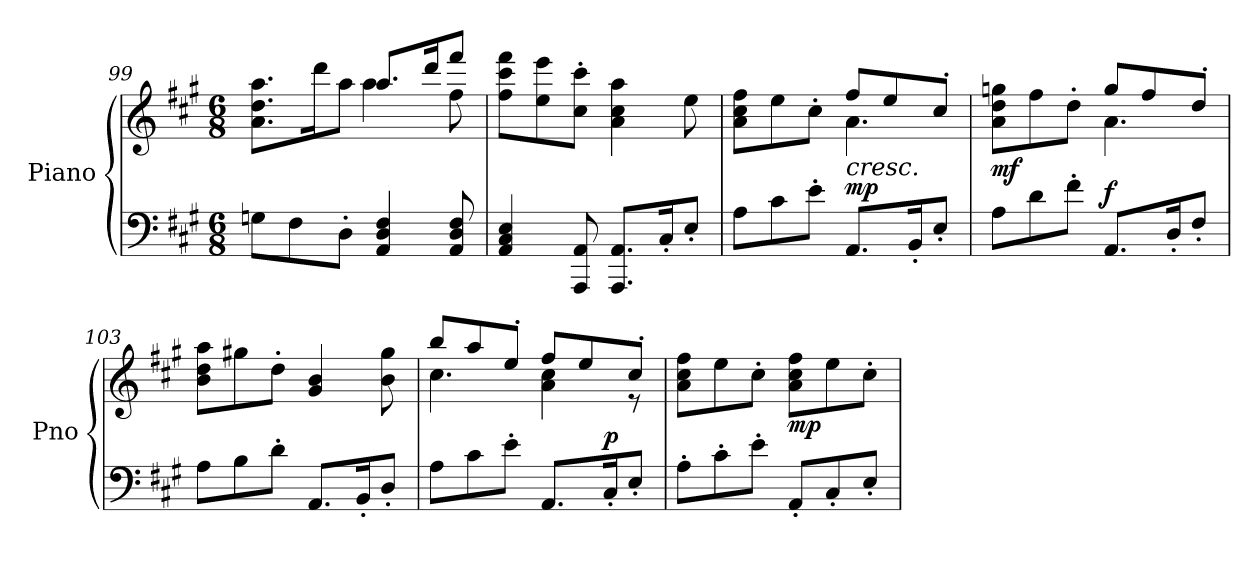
**kern	**kern	**dynam
*part1	*part1	*part1
*staff2	*staff1	*staff1/2
*I"Piano	*	*
*I'Pno	*	*
*clefF4	*clefG2	*
*k[f#c#g#]	*k[f#c#g#]	*
*M6/8	*M6/8	*
=99	=99	=99
*	*^	*
8Gn\L	8.a\ 8.dd\ 8.aa\L	4.ryy	.
8F#\	.	.	.
.	16ddd\K	.	.
8D'\J	8aa\J	.	.
4AA/ 4D/ 4F#/	8.aa/L	4aa\	.
.	16ddd/K	.	.
8AA/ 8D/ 8F#/	8fff#/J	8ff#\	.
*	*v	*v	*
=100	=100	=100
4AA/ 4C#/ 4E/	8ff#\ 8ccc#\ 8fff#\L	.
.	8ee\ 8eee\	.
8AAA/ 8AA/	8cc#\' 8ccc#\'J	.
8.AAA/ 8.AA/L	4a\ 4cc#\ 4aa\	.
16C#'/K	.	.
8E'/J	8ee\	.
=101	=101	=101
*	*^	*
8A\L	8a\ 8cc#\ 8ff#\L	4.ryy	.
8c#\	8ee\	.	.
8e'\J	8cc#'\J	.	.
!	!	!	!LO:HP:b
!	!	!	!LO:DY:n=1:a=2
8.AA/L	8ff#/L	4.a\	< mp
.	8ee/	.	.
16BB'/K	.	.	.
8E'/J	8cc#'/J	.	.
=102	=102	=102	=102
!	!	!	!LO:DY:b
8A\L	8a\ 8dd\ 8ggn\L	4.ryy	mf
8d\	8ff#\	.	.
8f#'\J	8dd'\J	.	.
!	!	!	!LO:DY:a=2
8.AA/L	8gg/L	4.a\	f
.	8ff#/	.	.
16D'/K	.	.	.
8F#'/J	8dd'/J	.	[
*	*v	*v	*
!!LO:LB:g=z
=103	=103	=103
8A\L	8b\ 8dd\ 8aa\L	.
8B\	8gg#X\	.
8d'\J	8dd'\J	.
8.AA/L	4g#/ 4b/	.
16BB'/K	.	.
8D'/J	8b\ 8gg#\	.
=104	=104	=104
*	*^	*
8A\L	8bb/L	4.cc#\	.
8c#\	8aa/	.	.
8e'\J	8ee'/J	.	.
8.AA/L	8ff#/L	4a\ 4cc#\	.
.	8ee/	.	.
!	!	!	!LO:DY:a=2
16C#'/K	.	.	p
8E'/J	8cc#'/J	8r	.
*	*v	*v	*
=105	=105	=105
8A'\L	8a\ 8cc#\ 8ff#\L	.
8c#'\	8ee\	.
8e'\J	8cc#'\J	.
!	!	!LO:DY:b
8AA'/L	8a\ 8cc#\ 8ff#\L	mp
8C#'/	8ee\	.
8E'/J	8cc#'\J	.
=	=	=
*-	*-	*-
